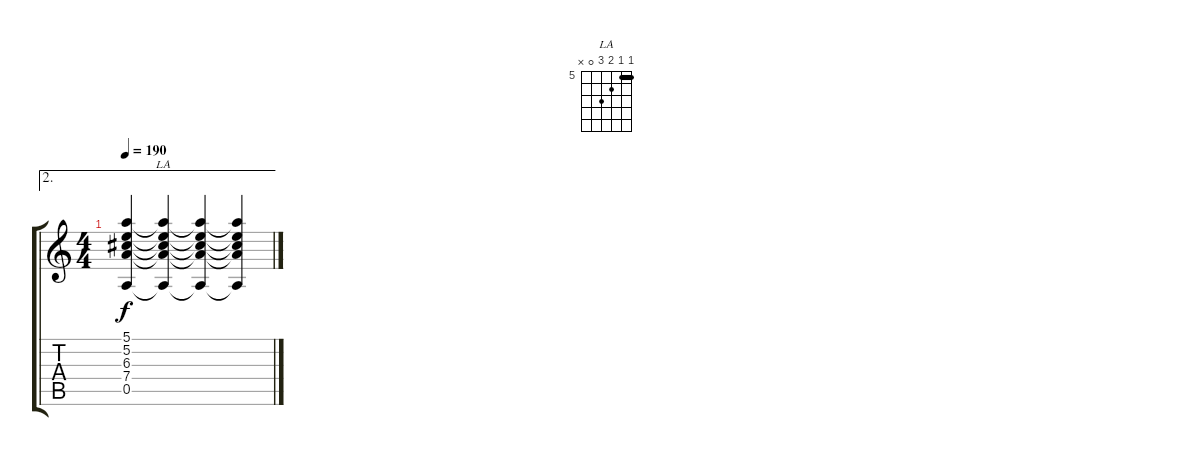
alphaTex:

\track "" {instrument acousticguitarnylon}
\staff {score tabs}
\tuning (E4 B3 G3 D3 A2 E2) {hide}
\chord ("LA" 5 5 6 7 0 x) {firstfret 5 barre 5}
\ae 2
\ts (4 4)
\tempo 190
\clef g2
\ks c
(5.1 5.2 6.3 7.4 0.5).4{dy f} (5.1{t} 5.2{t} 6.3{t} 7.4{t} 0.5{t}).4{ch "LA"} (5.1{t} 5.2{t} 6.3{t} 7.4{t} 0.5{t}).4 (5.1{t} 5.2{t} 6.3{t} 7.4{t} 0.5{t}).4
